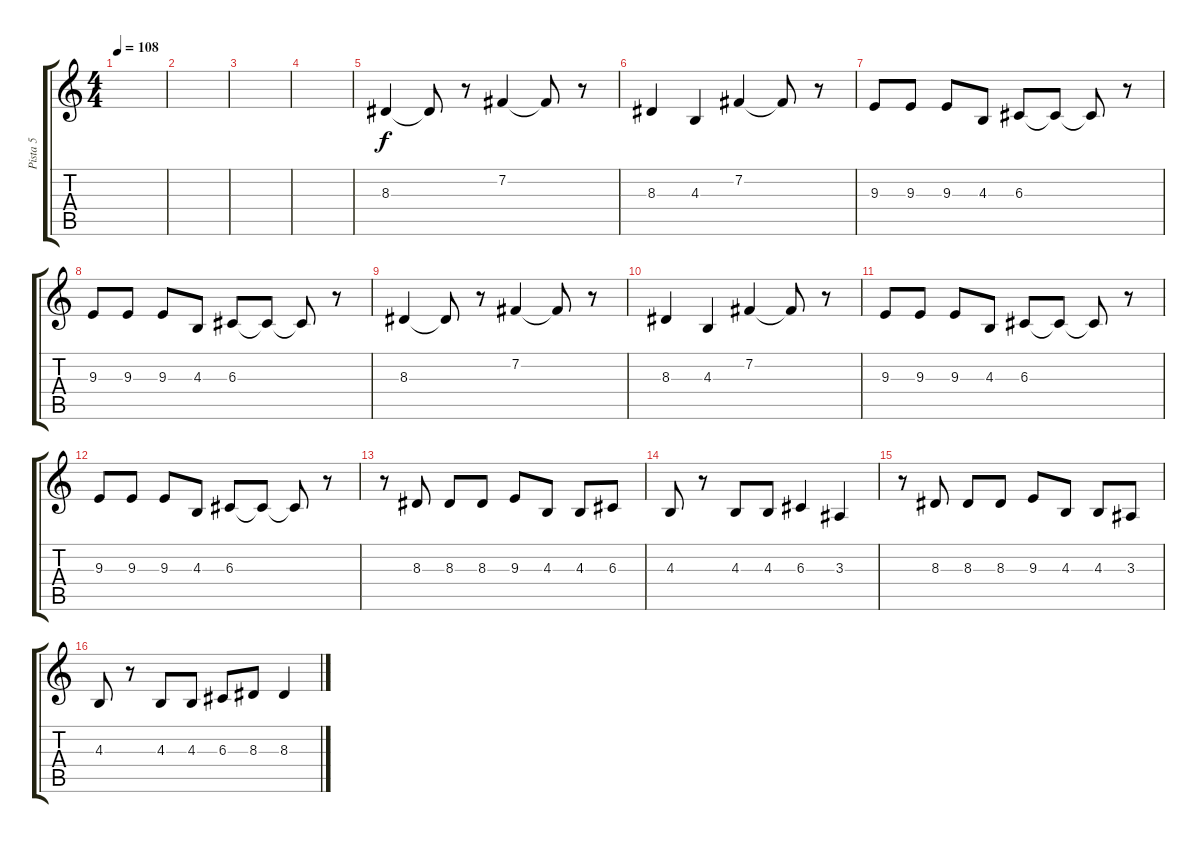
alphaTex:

\track ("Pista 5" "Pista 5") {instrument lead1square}
\staff {score tabs}
\tuning (E4 B3 G3 D3 A2 E2) {hide}
\ts (4 4)
\tempo 108
\tempo 100
\tempo 108
\clef g2
\ks c
|
|
|
|
8.3.4 8.3{t}.8 r.8 7.2.4 7.2{t}.8 r.8 |
8.3.4 4.3.4 7.2.4 7.2{t}.8 r.8 |
9.3.8 9.3.8 9.3.8 4.3.8 6.3.8 6.3{t}.8 6.3{t}.8 r.8 |
9.3.8 9.3.8 9.3.8 4.3.8 6.3.8 6.3{t}.8 6.3{t}.8 r.8 |
8.3.4 8.3{t}.8 r.8 7.2.4 7.2{t}.8 r.8 |
8.3.4 4.3.4 7.2.4 7.2{t}.8 r.8 |
9.3.8 9.3.8 9.3.8 4.3.8 6.3.8 6.3{t}.8 6.3{t}.8 r.8 |
9.3.8 9.3.8 9.3.8 4.3.8 6.3.8 6.3{t}.8 6.3{t}.8 r.8 |
r.8 8.3.8 8.3.8 8.3.8 9.3.8 4.3.8 4.3.8 6.3.8 |
4.3.8 r.8 4.3.8 4.3.8 6.3.4 3.3.4 |
r.8 8.3.8 8.3.8 8.3.8 9.3.8 4.3.8 4.3.8 3.3.8 |
4.3.8 r.8 4.3.8 4.3.8 6.3.8 8.3.8 8.3.4
